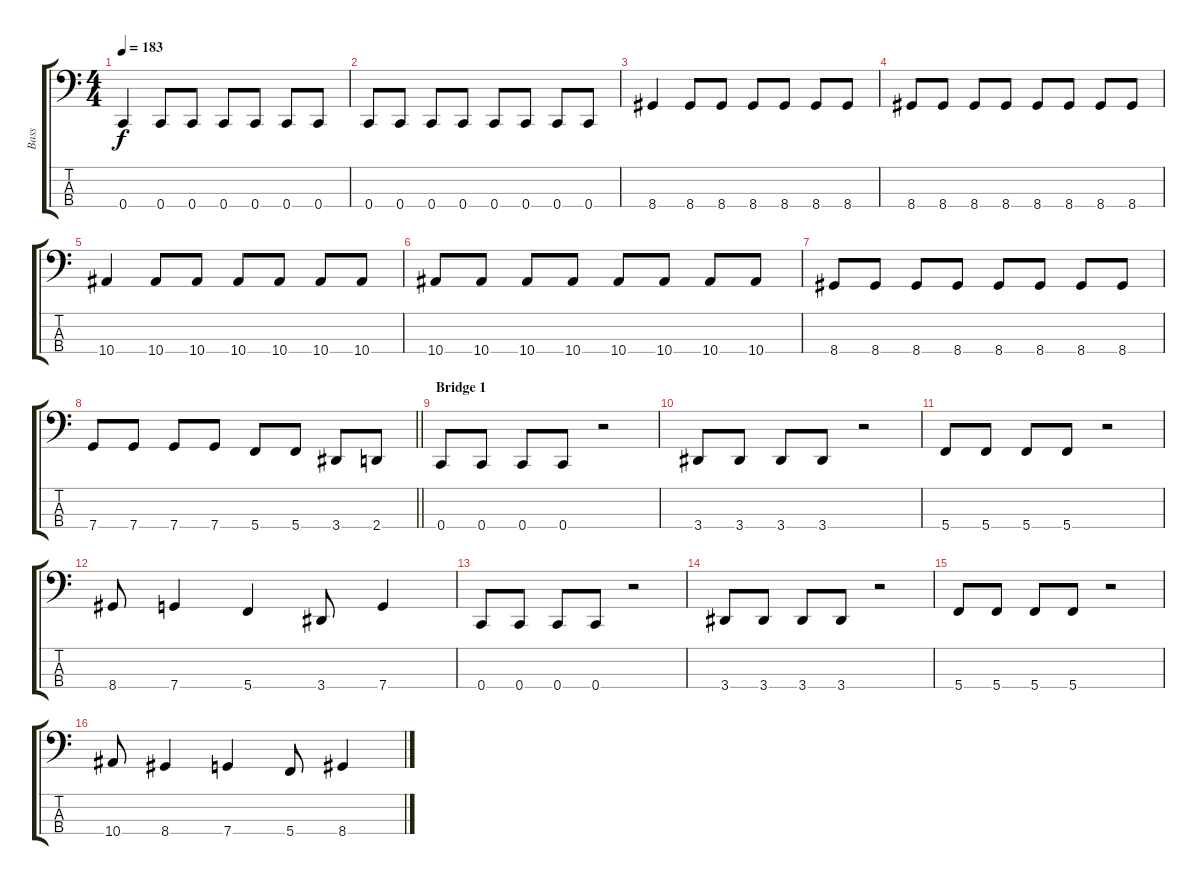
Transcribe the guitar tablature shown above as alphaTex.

\track ("Bass" "Bass") {instrument electricbasspick}
\staff {score tabs}
\tuning (F2 C2 G1 C1) {hide}
\ts (4 4)
\tempo 183
\clef f4
\ks aminor
0.4.4{dy f} 0.4.8 0.4.8 0.4.8 0.4.8 0.4.8 0.4.8 |
0.4.8 0.4.8 0.4.8 0.4.8 0.4.8 0.4.8 0.4.8 0.4.8 |
8.4.4 8.4.8 8.4.8 8.4.8 8.4.8 8.4.8 8.4.8 |
8.4.8 8.4.8 8.4.8 8.4.8 8.4.8 8.4.8 8.4.8 8.4.8 |
10.4.4 10.4.8 10.4.8 10.4.8 10.4.8 10.4.8 10.4.8 |
10.4.8 10.4.8 10.4.8 10.4.8 10.4.8 10.4.8 10.4.8 10.4.8 |
8.4.8 8.4.8 8.4.8 8.4.8 8.4.8 8.4.8 8.4.8 8.4.8 |
\barLineRight lightlight
7.4.8 7.4.8 7.4.8 7.4.8 5.4.8 5.4.8 3.4.8 2.4.8 |
\section ("" "Bridge 1")
0.4.8 0.4.8 0.4.8 0.4.8 r.2 |
3.4.8 3.4.8 3.4.8 3.4.8 r.2 |
5.4.8 5.4.8 5.4.8 5.4.8 r.2 |
8.4.8 7.4.4 5.4.4 3.4.8 7.4.4 |
0.4.8 0.4.8 0.4.8 0.4.8 r.2 |
3.4.8 3.4.8 3.4.8 3.4.8 r.2 |
5.4.8 5.4.8 5.4.8 5.4.8 r.2 |
10.4.8 8.4.4 7.4.4 5.4.8 8.4.4
